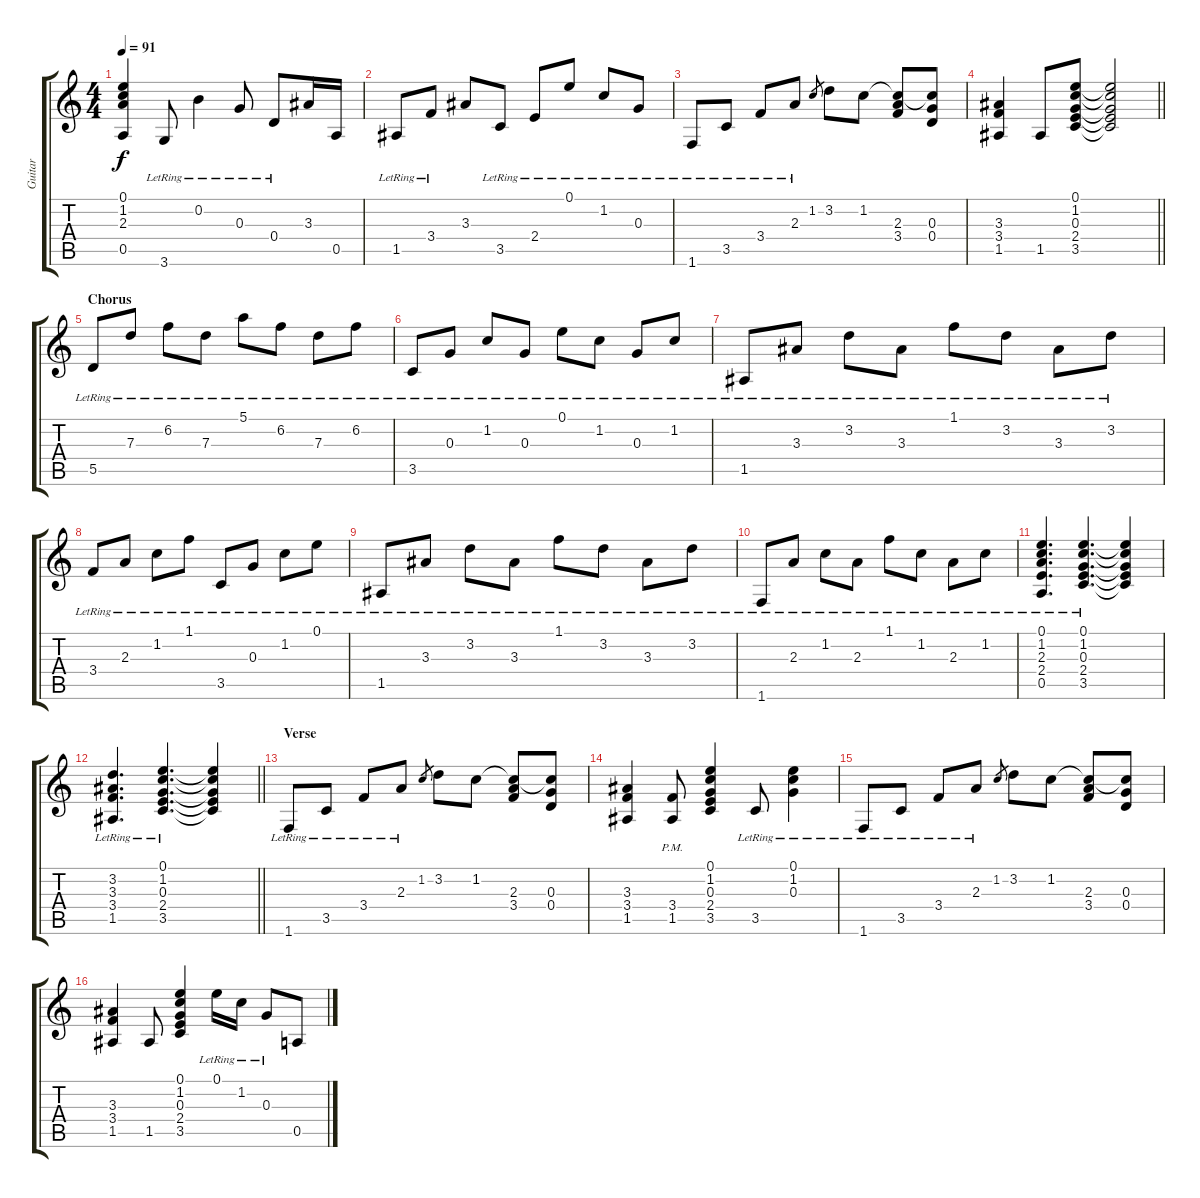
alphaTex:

\track ("Guitar" "Guitar") {instrument electricguitarclean}
\staff {score tabs}
\tuning (E4 B3 G3 D3 A2 E2) {hide}
\ts (4 4)
\tempo 91
\clef g2
\ks c
(0.1 1.2 2.3 0.5{t}).4{dy f} 3.6{lr}.8 0.2{lr}.4 0.3{lr}.8 0.4{lr}.8 3.3.16 0.5.16 |
1.5{lr}.8 3.4{lr}.8 3.3.8 3.5{lr}.8 2.4{lr}.8 0.1{lr}.8 1.2{lr}.8 0.3{lr}.8 |
1.6{lr}.8 3.5{lr}.8 3.4{lr}.8 2.3{lr}.8 1.2.8{gr} 3.2.8 1.2.8 (1.2{t} 2.3 3.4).8 (1.2{t} 0.3 0.4).8 |
\barLineRight lightlight
(3.3 3.4 1.5).4 1.5.8 (0.1 1.2 0.3 2.4 3.5).8 (0.1{t} 1.2{t} 0.3{t} 2.4{t} 3.5{t}).2 |
\section ("" "Chorus")
5.5{lr}.8 7.3{lr}.8 6.2{lr}.8 7.3{lr}.8 5.1{lr}.8 6.2{lr}.8 7.3{lr}.8 6.2{lr}.8 |
3.5{lr}.8 0.3{lr}.8 1.2{lr}.8 0.3{lr}.8 0.1{lr}.8 1.2{lr}.8 0.3{lr}.8 1.2{lr}.8 |
1.5{lr}.8 3.3{lr}.8 3.2{lr}.8 3.3{lr}.8 1.1{lr}.8 3.2{lr}.8 3.3{lr}.8 3.2{lr}.8 |
3.4{lr}.8 2.3{lr}.8 1.2{lr}.8 1.1{lr}.8 3.5{lr}.8 0.3{lr}.8 1.2{lr}.8 0.1{lr}.8 |
1.5{lr}.8 3.3{lr}.8 3.2{lr}.8 3.3{lr}.8 1.1{lr}.8 3.2{lr}.8 3.3{lr}.8 3.2{lr}.8 |
1.6{lr}.8 2.3{lr}.8 1.2{lr}.8 2.3{lr}.8 1.1{lr}.8 1.2{lr}.8 2.3{lr}.8 1.2{lr}.8 |
(0.1{lr} 1.2{lr} 2.3{lr} 2.4{lr} 0.5{lr}).4{d} (0.1{lr} 1.2{lr} 0.3{lr} 2.4{lr} 3.5{lr}).4{d} (0.1{t} 1.2{t} 0.3{t} 2.4{t} 3.5{t}).4 |
\barLineRight lightlight
(3.2{lr} 3.3{lr} 3.4{lr} 1.5{lr}).4{d} (0.1{lr} 1.2{lr} 0.3{lr} 2.4{lr} 3.5{lr}).4{d} (0.1{t} 1.2{t} 0.3{t} 2.4{t} 3.5{t}).4 |
\section ("" "Verse")
1.6{lr}.8 3.5{lr}.8 3.4{lr}.8 2.3{lr}.8 1.2.8{gr} 3.2.8 1.2.8 (1.2{t} 2.3 3.4).8 (1.2{t} 0.3 0.4).8 |
(3.3 3.4 1.5).4 (3.4{pm} 1.5{pm}).8 (0.1 1.2 0.3 2.4 3.5).4 3.5{lr}.8 (0.1 1.2{lr} 0.3{lr}).4 |
1.6{lr}.8 3.5{lr}.8 3.4{lr}.8 2.3{lr}.8 1.2.8{gr} 3.2.8 1.2.8 (1.2{t} 2.3 3.4).8 (1.2{t} 0.3 0.4).8 |
(3.3 3.4 1.5).4 1.5.8 (0.1 1.2 0.3 2.4 3.5).4 0.1{lr}.16 1.2{lr}.16 0.3{lr}.8 0.5.8
